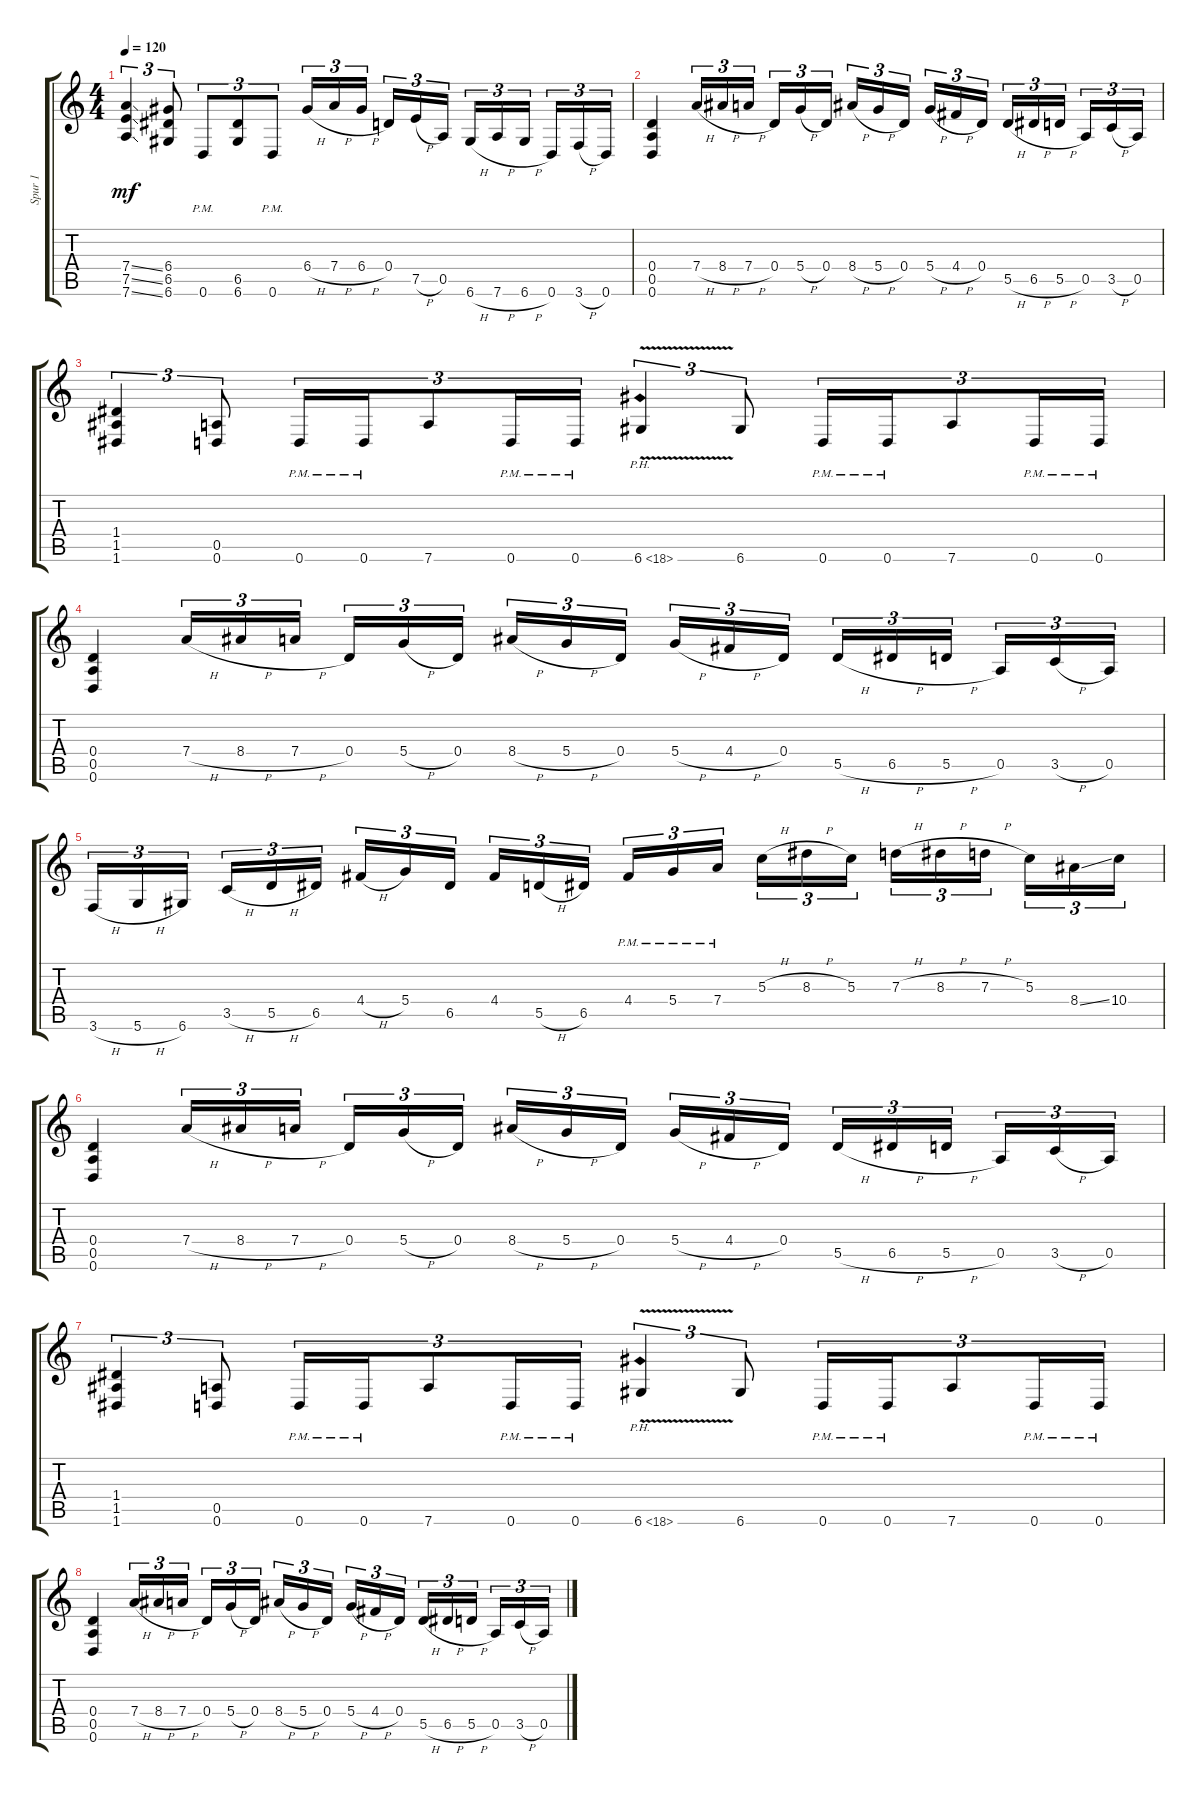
\track ("Spur 1" "Spur 1") {instrument distortionguitar}
\staff {score tabs}
\tuning (E4 B3 G3 D3 A2 D2) {hide}
\ts (4 4)
\tempo 120
\clef g2
\ks c
(7.4{ss} 7.5{ss} 7.6{ss}).4{tu (3 2) dy mf} (6.4 6.5 6.6).8{tu (3 2)} 0.6{pm}.8{tu (3 2)} (6.5 6.6).8{tu (3 2)} 0.6{pm}.8{tu (3 2)} 6.4{h}.16{tu (3 2)} 7.4{h}.16{tu (3 2)} 6.4{h}.16{tu (3 2) beam splitsecondary} 0.4.16{tu (3 2)} 7.5{h}.16{tu (3 2)} 0.5.16{tu (3 2)} 6.6{h}.16{tu (3 2)} 7.6{h}.16{tu (3 2)} 6.6{h}.16{tu (3 2) beam splitsecondary} 0.6.16{tu (3 2)} 3.6{h}.16{tu (3 2)} 0.6.16{tu (3 2)} |
(0.4 0.5 0.6).4 7.4{h}.16{tu (3 2)} 8.4{h}.16{tu (3 2)} 7.4{h}.16{tu (3 2) beam splitsecondary} 0.4.16{tu (3 2)} 5.4{h}.16{tu (3 2)} 0.4.16{tu (3 2)} 8.4{h}.16{tu (3 2)} 5.4{h}.16{tu (3 2)} 0.4.16{tu (3 2) beam splitsecondary} 5.4{h}.16{tu (3 2)} 4.4{h}.16{tu (3 2)} 0.4.16{tu (3 2)} 5.5{h}.16{tu (3 2)} 6.5{h}.16{tu (3 2)} 5.5{h}.16{tu (3 2) beam splitsecondary} 0.5.16{tu (3 2)} 3.5{h}.16{tu (3 2)} 0.5.16{tu (3 2)} |
(1.4 1.5 1.6).4{tu (3 2)} (0.5 0.6).8{tu (3 2)} 0.6{pm}.16{tu (3 2)} 0.6{pm}.16{tu (3 2)} 7.6.8{tu (3 2)} 0.6{pm}.16{tu (3 2)} 0.6{pm}.16{tu (3 2)} 6.6{ph 12 v}.4{tu (3 2)} 6.6.8{tu (3 2)} 0.6{pm}.16{tu (3 2)} 0.6{pm}.16{tu (3 2)} 7.6.8{tu (3 2)} 0.6{pm}.16{tu (3 2)} 0.6{pm}.16{tu (3 2)} |
(0.4 0.5 0.6).4 7.4{h}.16{tu (3 2)} 8.4{h}.16{tu (3 2)} 7.4{h}.16{tu (3 2) beam splitsecondary} 0.4.16{tu (3 2)} 5.4{h}.16{tu (3 2)} 0.4.16{tu (3 2)} 8.4{h}.16{tu (3 2)} 5.4{h}.16{tu (3 2)} 0.4.16{tu (3 2) beam splitsecondary} 5.4{h}.16{tu (3 2)} 4.4{h}.16{tu (3 2)} 0.4.16{tu (3 2)} 5.5{h}.16{tu (3 2)} 6.5{h}.16{tu (3 2)} 5.5{h}.16{tu (3 2) beam splitsecondary} 0.5.16{tu (3 2)} 3.5{h}.16{tu (3 2)} 0.5.16{tu (3 2)} |
3.6{h}.16{tu (3 2)} 5.6{h}.16{tu (3 2)} 6.6.16{tu (3 2) beam splitsecondary} 3.5{h}.16{tu (3 2)} 5.5{h}.16{tu (3 2)} 6.5.16{tu (3 2)} 4.4{h}.16{tu (3 2)} 5.4.16{tu (3 2)} 6.5.16{tu (3 2) beam splitsecondary} 4.4.16{tu (3 2)} 5.5{h}.16{tu (3 2)} 6.5.16{tu (3 2)} 4.4{pm}.16{tu (3 2)} 5.4{pm}.16{tu (3 2)} 7.4{pm}.16{tu (3 2) beam splitsecondary} 5.3{h}.16{tu (3 2)} 8.3{h}.16{tu (3 2)} 5.3.16{tu (3 2)} 7.3{h}.16{tu (3 2)} 8.3{h}.16{tu (3 2)} 7.3{h}.16{tu (3 2) beam splitsecondary} 5.3.16{tu (3 2)} 8.4{ss}.16{tu (3 2)} 10.4.16{tu (3 2)} |
(0.4 0.5 0.6).4 7.4{h}.16{tu (3 2)} 8.4{h}.16{tu (3 2)} 7.4{h}.16{tu (3 2) beam splitsecondary} 0.4.16{tu (3 2)} 5.4{h}.16{tu (3 2)} 0.4.16{tu (3 2)} 8.4{h}.16{tu (3 2)} 5.4{h}.16{tu (3 2)} 0.4.16{tu (3 2) beam splitsecondary} 5.4{h}.16{tu (3 2)} 4.4{h}.16{tu (3 2)} 0.4.16{tu (3 2)} 5.5{h}.16{tu (3 2)} 6.5{h}.16{tu (3 2)} 5.5{h}.16{tu (3 2) beam splitsecondary} 0.5.16{tu (3 2)} 3.5{h}.16{tu (3 2)} 0.5.16{tu (3 2)} |
(1.4 1.5 1.6).4{tu (3 2)} (0.5 0.6).8{tu (3 2)} 0.6{pm}.16{tu (3 2)} 0.6{pm}.16{tu (3 2)} 7.6.8{tu (3 2)} 0.6{pm}.16{tu (3 2)} 0.6{pm}.16{tu (3 2)} 6.6{ph 12 v}.4{tu (3 2)} 6.6.8{tu (3 2)} 0.6{pm}.16{tu (3 2)} 0.6{pm}.16{tu (3 2)} 7.6.8{tu (3 2)} 0.6{pm}.16{tu (3 2)} 0.6{pm}.16{tu (3 2)} |
(0.4 0.5 0.6).4 7.4{h}.16{tu (3 2)} 8.4{h}.16{tu (3 2)} 7.4{h}.16{tu (3 2) beam splitsecondary} 0.4.16{tu (3 2)} 5.4{h}.16{tu (3 2)} 0.4.16{tu (3 2)} 8.4{h}.16{tu (3 2)} 5.4{h}.16{tu (3 2)} 0.4.16{tu (3 2) beam splitsecondary} 5.4{h}.16{tu (3 2)} 4.4{h}.16{tu (3 2)} 0.4.16{tu (3 2)} 5.5{h}.16{tu (3 2)} 6.5{h}.16{tu (3 2)} 5.5{h}.16{tu (3 2) beam splitsecondary} 0.5.16{tu (3 2)} 3.5{h}.16{tu (3 2)} 0.5.16{tu (3 2)}
